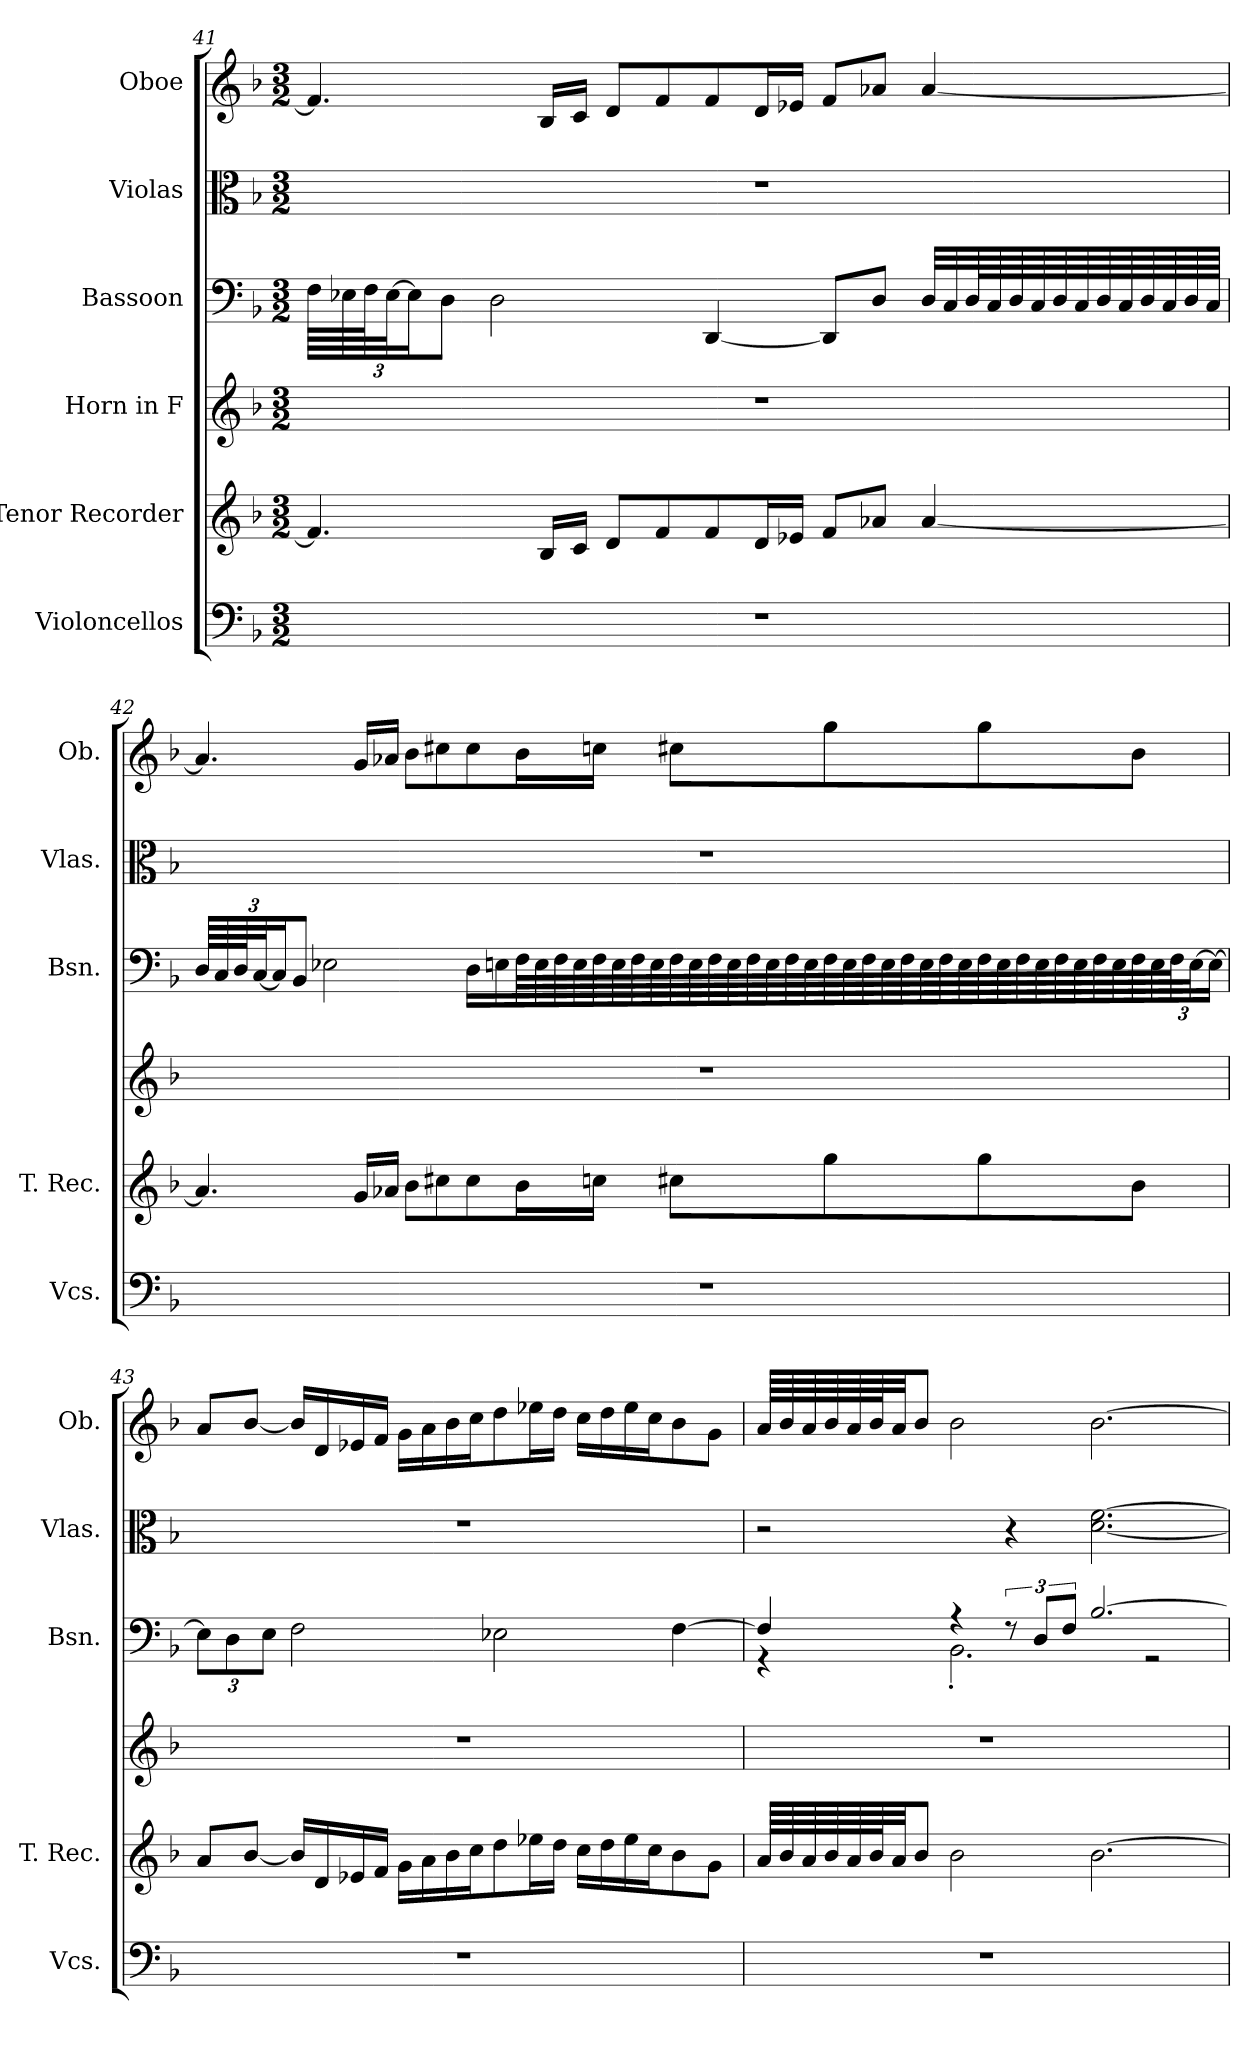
**kern	**kern	**kern	**kern	**kern	**kern
*part6	*part5	*part4	*part3	*part2	*part1
*staff6	*staff5	*staff4	*staff3	*staff2	*staff1
*I"Violoncellos	*I"Tenor Recorder	*I"Horn in F	*I"Bassoon	*I"Violas	*I"Oboe
*I'Vcs.	*I'T. Rec.	*	*I'Bsn.	*I'Vlas.	*I'Ob.
!!LO:LB:g=z
*clefF4	*clefG2	*clefG2	*clefF4	*clefC3	*clefG2
*	*	*ITrd4c7	*	*	*
*k[b-]	*k[b-]	*k[b-e-]	*k[b-]	*k[b-]	*k[b-]
*M3/2	*M3/2	*M3/2	*M3/2	*M3/2	*M3/2
=41	=41	=41	=41	=41	=41
1.r	4.f/]	1.r	64F\LLLL	1.r	4.f/]
.	.	.	64E-X\	.	.
*	*	*	*Xbrackettup	*	*
.	.	.	96F\J	.	.
.	.	.	[48E-\J	.	.
.	.	.	16E-\J]	.	.
.	.	.	8D\J	.	.
.	.	.	2D\	.	.
.	16B-/LL	.	.	.	16B-/LL
.	16c/JJ	.	.	.	16c/JJ
.	8d/L	.	.	.	8d/L
.	8f/	.	.	.	8f/
.	8f/	.	[4DD/	.	8f/
.	16d/L	.	.	.	16d/L
.	16e-X/JJ	.	.	.	16e-X/JJ
.	8f/L	.	8DD/L]	.	8f/L
.	8a-X/J	.	8D/J	.	8a-X/J
.	[4a-/	.	32D/LLL	.	[4a-/
.	.	.	32C/	.	.
.	.	.	64D/L	.	.
.	.	.	64C/	.	.
.	.	.	64D/	.	.
.	.	.	64C/	.	.
.	.	.	64D/	.	.
.	.	.	64C/	.	.
.	.	.	64D/	.	.
.	.	.	64C/	.	.
.	.	.	64D/	.	.
.	.	.	64C/	.	.
.	.	.	64D/	.	.
.	.	.	64C/JJJJ	.	.
!!LO:PB:g=z
=42	=42	=42	=42	=42	=42
1.r	4.a-/]	1.r	64D/LLLL	1.r	4.a-/]
.	.	.	64C/	.	.
.	.	.	96D/J	.	.
.	.	.	[48C/J	.	.
.	.	.	16C/J]	.	.
.	.	.	8BB-/J	.	.
.	.	.	2E-X\	.	.
.	16g/LL	.	.	.	16g/LL
.	16a-X/JJ	.	.	.	16a-X/JJ
.	8b-\L	.	.	.	8b-\L
.	8cc#X\	.	.	.	8cc#X\
.	8cc#\	.	16D\LL	.	8cc#\
.	.	.	16En\	.	.
.	16b-\L	.	64F\LL	.	16b-\L
.	.	.	64E\	.	.
.	.	.	64F\	.	.
.	.	.	64E\	.	.
.	16ccn\JJ	.	64F\	.	16ccn\JJ
.	.	.	64E\	.	.
.	.	.	64F\	.	.
.	.	.	64E\	.	.
.	8cc#X\L	.	64F\	.	8cc#X\L
.	.	.	64E\	.	.
.	.	.	64F\	.	.
.	.	.	64E\	.	.
.	.	.	64F\	.	.
.	.	.	64E\	.	.
.	.	.	64F\	.	.
.	.	.	64E\	.	.
.	8gg\	.	64F\	.	8gg\
.	.	.	64E\	.	.
.	.	.	64F\	.	.
.	.	.	64E\	.	.
.	.	.	64F\	.	.
.	.	.	64E\	.	.
.	.	.	64F\	.	.
.	.	.	64E\	.	.
.	8gg\	.	64F\	.	8gg\
.	.	.	64E\	.	.
.	.	.	64F\	.	.
.	.	.	64E\	.	.
.	.	.	64F\	.	.
.	.	.	64E\	.	.
.	.	.	64F\	.	.
.	.	.	64E\	.	.
.	8b-\J	.	64F\	.	8b-\J
.	.	.	64E\	.	.
.	.	.	96F\J	.	.
.	.	.	[48E\J	.	.
.	.	.	16E\JJ_	.	.
!!LO:LB:g=z
=43	=43	=43	=43	=43	=43
1.r	8a/L	1.r	12E\L]	1.r	8a/L
.	.	.	12D\	.	.
.	[8b-/J	.	.	.	[8b-/J
.	.	.	12E\J	.	.
.	16b-/LL]	.	2F\	.	16b-/LL]
.	16d/	.	.	.	16d/
.	16e-X/	.	.	.	16e-X/
.	16f/JJ	.	.	.	16f/JJ
.	16g\LL	.	.	.	16g\LL
.	16a\	.	.	.	16a\
.	16b-\	.	.	.	16b-\
.	16cc\J	.	.	.	16cc\J
.	8dd\	.	2E-X\	.	8dd\
.	16ee-X\L	.	.	.	16ee-X\L
.	16dd\JJ	.	.	.	16dd\JJ
.	16cc\LL	.	.	.	16cc\LL
.	16dd\	.	.	.	16dd\
.	16ee-\	.	.	.	16ee-\
.	16cc\J	.	.	.	16cc\J
.	8b-\	.	[4F\	.	8b-\
.	8g\J	.	.	.	8g\J
=44	=44	=44	=44	=44	=44
*	*	*	*^	*	*
1.r	64a/LLLL	1.r	4F/]	4r	2r	64a/LLLL
.	64b-/	.	.	.	.	64b-/
.	64a/	.	.	.	.	64a/
.	64b-/	.	.	.	.	64b-/
.	64a/	.	.	.	.	64a/
.	64b-/J	.	.	.	.	64b-/J
.	32a/JJ	.	.	.	.	32a/JJ
.	8b-/J	.	.	.	.	8b-/J
.	2b-\	.	4r	2.BB-'\	.	2b-\
*	*	*	*brackettup	*	*	*
.	.	.	12r	.	4r	.
.	.	.	12D/L	.	.	.
.	.	.	12F/J	.	.	.
.	[2.b-\	.	[2.B-/	.	[2.d\ [2.f\	[2.b-\
.	.	.	.	2r	.	.
*	*	*	*v	*v	*	*
=	=	=	=	=	=
*-	*-	*-	*-	*-	*-
